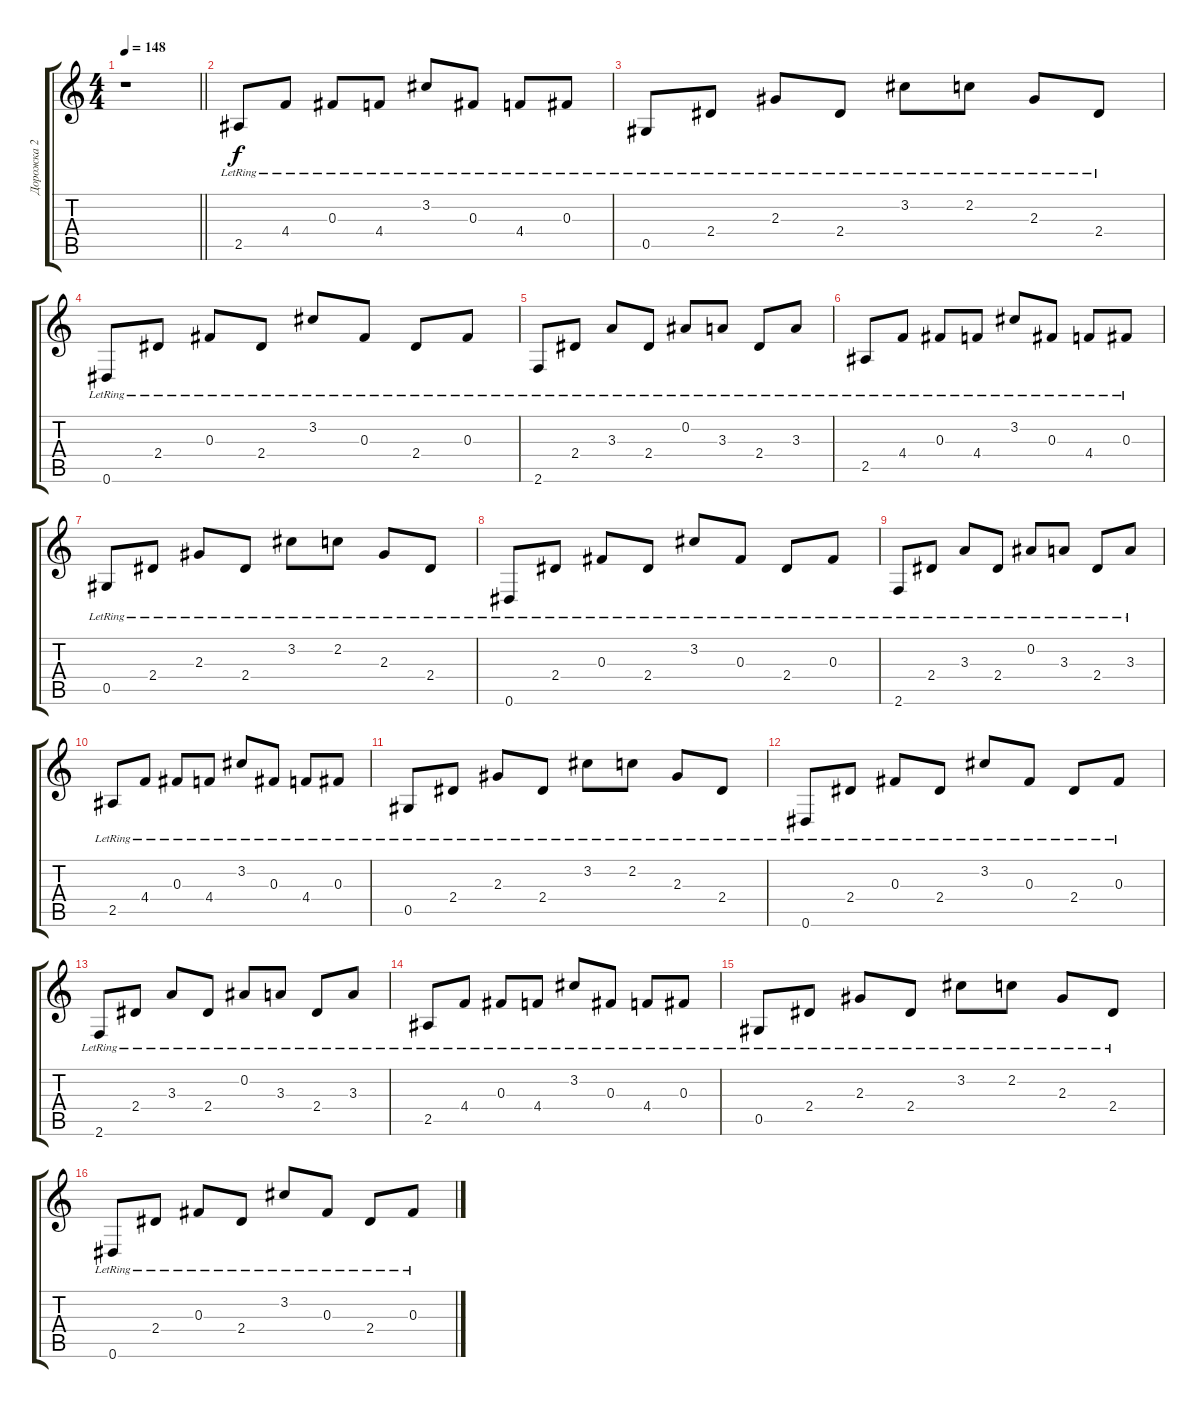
\track ("Дорожка 2" "Дорожка 2") {instrument acousticguitarsteel}
\staff {score tabs}
\tuning (Eb4 Bb3 Gb3 Db3 Ab2 Eb2) {hide}
\ts (4 4)
\tempo 148
\clef g2
\barLineRight lightlight
\ks c
r.1{dy f} |
2.5{lr}.8 4.4{lr}.8 0.3{lr}.8 4.4{lr}.8 3.2{lr}.8 0.3{lr}.8 4.4{lr}.8 0.3{lr}.8 |
0.5{lr}.8 2.4{lr}.8 2.3{lr}.8 2.4{lr}.8 3.2{lr}.8 2.2{lr}.8 2.3{lr}.8 2.4{lr}.8 |
0.6{lr}.8 2.4{lr}.8 0.3{lr}.8 2.4{lr}.8 3.2{lr}.8 0.3{lr}.8 2.4{lr}.8 0.3{lr}.8 |
2.6{lr}.8 2.4{lr}.8 3.3{lr}.8 2.4{lr}.8 0.2{lr}.8 3.3{lr}.8 2.4{lr}.8 3.3{lr}.8 |
2.5{lr}.8 4.4{lr}.8 0.3{lr}.8 4.4{lr}.8 3.2{lr}.8 0.3{lr}.8 4.4{lr}.8 0.3{lr}.8 |
0.5{lr}.8 2.4{lr}.8 2.3{lr}.8 2.4{lr}.8 3.2{lr}.8 2.2{lr}.8 2.3{lr}.8 2.4{lr}.8 |
0.6{lr}.8 2.4{lr}.8 0.3{lr}.8 2.4{lr}.8 3.2{lr}.8 0.3{lr}.8 2.4{lr}.8 0.3{lr}.8 |
2.6{lr}.8 2.4{lr}.8 3.3{lr}.8 2.4{lr}.8 0.2{lr}.8 3.3{lr}.8 2.4{lr}.8 3.3{lr}.8 |
2.5{lr}.8 4.4{lr}.8 0.3{lr}.8 4.4{lr}.8 3.2{lr}.8 0.3{lr}.8 4.4{lr}.8 0.3{lr}.8 |
0.5{lr}.8 2.4{lr}.8 2.3{lr}.8 2.4{lr}.8 3.2{lr}.8 2.2{lr}.8 2.3{lr}.8 2.4{lr}.8 |
0.6{lr}.8 2.4{lr}.8 0.3{lr}.8 2.4{lr}.8 3.2{lr}.8 0.3{lr}.8 2.4{lr}.8 0.3{lr}.8 |
2.6{lr}.8 2.4{lr}.8 3.3{lr}.8 2.4{lr}.8 0.2{lr}.8 3.3{lr}.8 2.4{lr}.8 3.3{lr}.8 |
2.5{lr}.8 4.4{lr}.8 0.3{lr}.8 4.4{lr}.8 3.2{lr}.8 0.3{lr}.8 4.4{lr}.8 0.3{lr}.8 |
0.5{lr}.8 2.4{lr}.8 2.3{lr}.8 2.4{lr}.8 3.2{lr}.8 2.2{lr}.8 2.3{lr}.8 2.4{lr}.8 |
0.6{lr}.8 2.4{lr}.8 0.3{lr}.8 2.4{lr}.8 3.2{lr}.8 0.3{lr}.8 2.4{lr}.8 0.3{lr}.8
